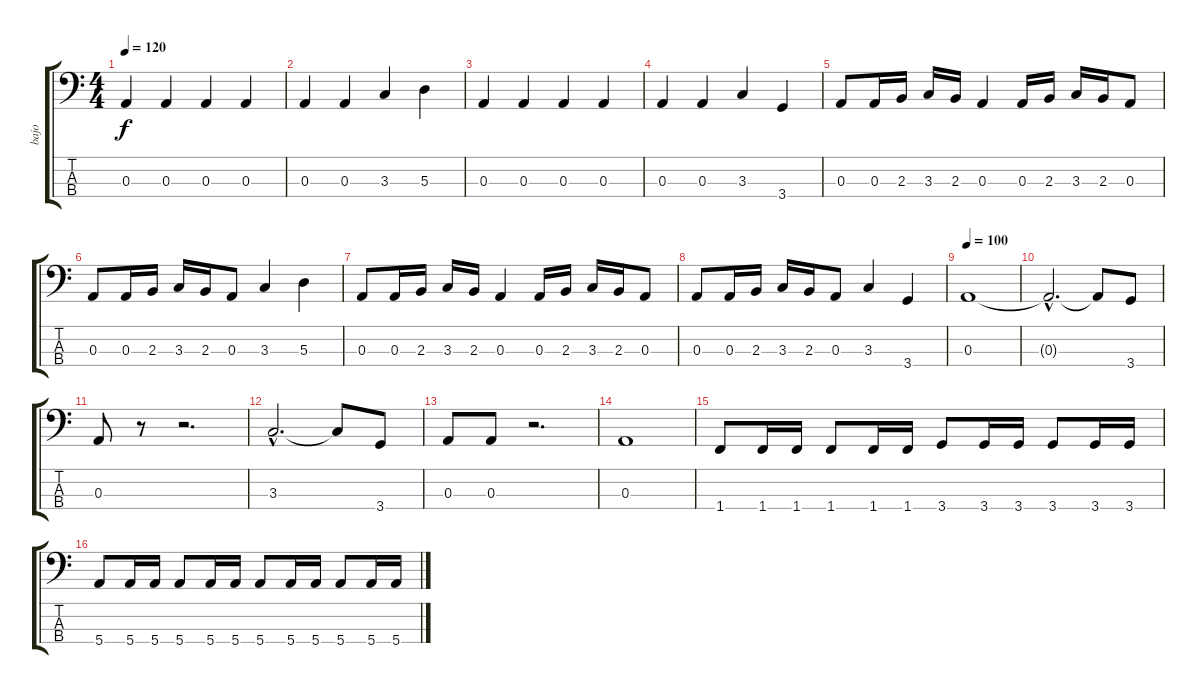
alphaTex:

\track ("bajo" "bajo") {instrument electricbassfinger}
\staff {score tabs}
\tuning (G2 D2 A1 E1) {hide}
\ts (4 4)
\section ("" "")
\tempo 120
\tempo 100
\tempo 120
\clef f4
\ks c
0.3.4{dy f instrument electricbassfinger} 0.3.4 0.3.4 0.3.4 |
\section ("" "")
0.3.4 0.3.4 3.3.4 5.3.4 |
\section ("" "")
0.3.4 0.3.4 0.3.4 0.3.4 |
0.3.4 0.3.4 3.3.4 3.4.4 |
0.3.8 0.3.16 2.3.16 3.3.16 2.3.16 0.3.4 0.3.16 2.3.16 3.3.16 2.3.16 0.3.8 |
0.3.8 0.3.16 2.3.16 3.3.16 2.3.16 0.3.8 3.3.4 5.3.4 |
0.3.8 0.3.16 2.3.16 3.3.16 2.3.16 0.3.4 0.3.16 2.3.16 3.3.16 2.3.16 0.3.8 |
\section ("" "")
0.3.8 0.3.16 2.3.16 3.3.16 2.3.16 0.3.8 3.3.4 3.4.4 |
\section ("" "")
\tempo 100
0.3.1 |
\section ("" "")
0.3{hac t}.2{d} 0.3{t}.8 3.4.8 |
0.3.8 r.8 r.2{d} |
3.3{hac}.2{d} 3.3{t}.8 3.4.8 |
0.3.8 0.3.8 r.2{d} |
0.3.1 |
1.4.8 1.4.16 1.4.16 1.4.8 1.4.16 1.4.16 3.4.8 3.4.16 3.4.16 3.4.8 3.4.16 3.4.16 |
5.4.8 5.4.16 5.4.16 5.4.8 5.4.16 5.4.16 5.4.8 5.4.16 5.4.16 5.4.8 5.4.16 5.4.16
